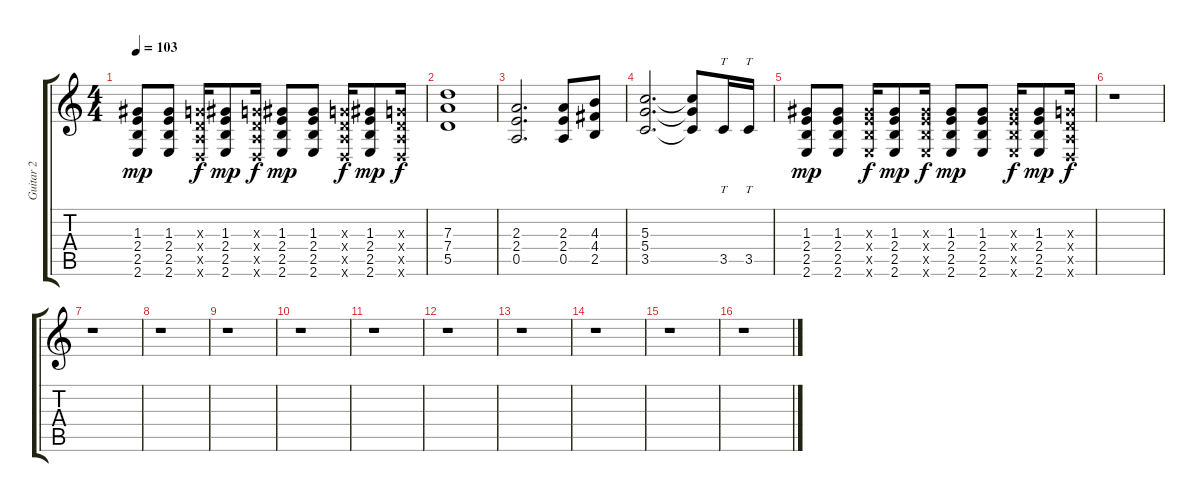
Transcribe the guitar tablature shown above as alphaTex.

\track ("Guitar 2" "Guitar 2") {instrument distortionguitar}
\staff {score tabs}
\tuning (E4 B3 G3 D3 A2 D2) {hide}
\ts (4 4)
\tempo 103
\clef g2
\ks c
(1.3 2.4 2.5 2.6).8{dy mp} (1.3 2.4 2.5 2.6).8 (0.3{x} 0.4{x} 0.5{x} 0.6{x}).16{dy f} (1.3 2.4 2.5 2.6).8{dy mp} (0.3{x} 0.4{x} 0.5{x} 0.6{x}).16{dy f} (1.3 2.4 2.5 2.6).8{dy mp} (1.3 2.4 2.5 2.6).8 (0.3{x} 0.4{x} 0.5{x} 0.6{x}).16{dy f} (1.3 2.4 2.5 2.6).8{dy mp} (0.3{x} 0.4{x} 0.5{x} 0.6{x}).16{dy f} |
(7.3 7.4 5.5).1 |
(2.3 2.4 0.5).2{d} (2.3 2.4 0.5).8 (4.3 4.4 2.5).8 |
(5.3 5.4 3.5).2{d} (5.3{t} 5.4{t} 3.5{t}).8 3.5.16{tt} 3.5.16{tt} |
(1.3 2.4 2.5 2.6).8{dy mp} (1.3 2.4 2.5 2.6).8 (1.3{x} 2.4{x} 2.5{x} 2.6{x}).16{dy f} (1.3 2.4 2.5 2.6).8{dy mp} (1.3{x} 2.4{x} 2.5{x} 2.6{x}).16{dy f} (1.3 2.4 2.5 2.6).8{dy mp} (1.3 2.4 2.5 2.6).8 (1.3{x} 2.4{x} 2.5{x} 2.6{x}).16{dy f} (1.3 2.4 2.5 2.6).8{dy mp} (0.3{x} 0.4{x} 0.5{x} 0.6{x}).16{dy f} |
r.1 |
r.1 |
r.1 |
r.1 |
r.1 |
r.1 |
r.1 |
r.1 |
r.1 |
r.1 |
r.1
